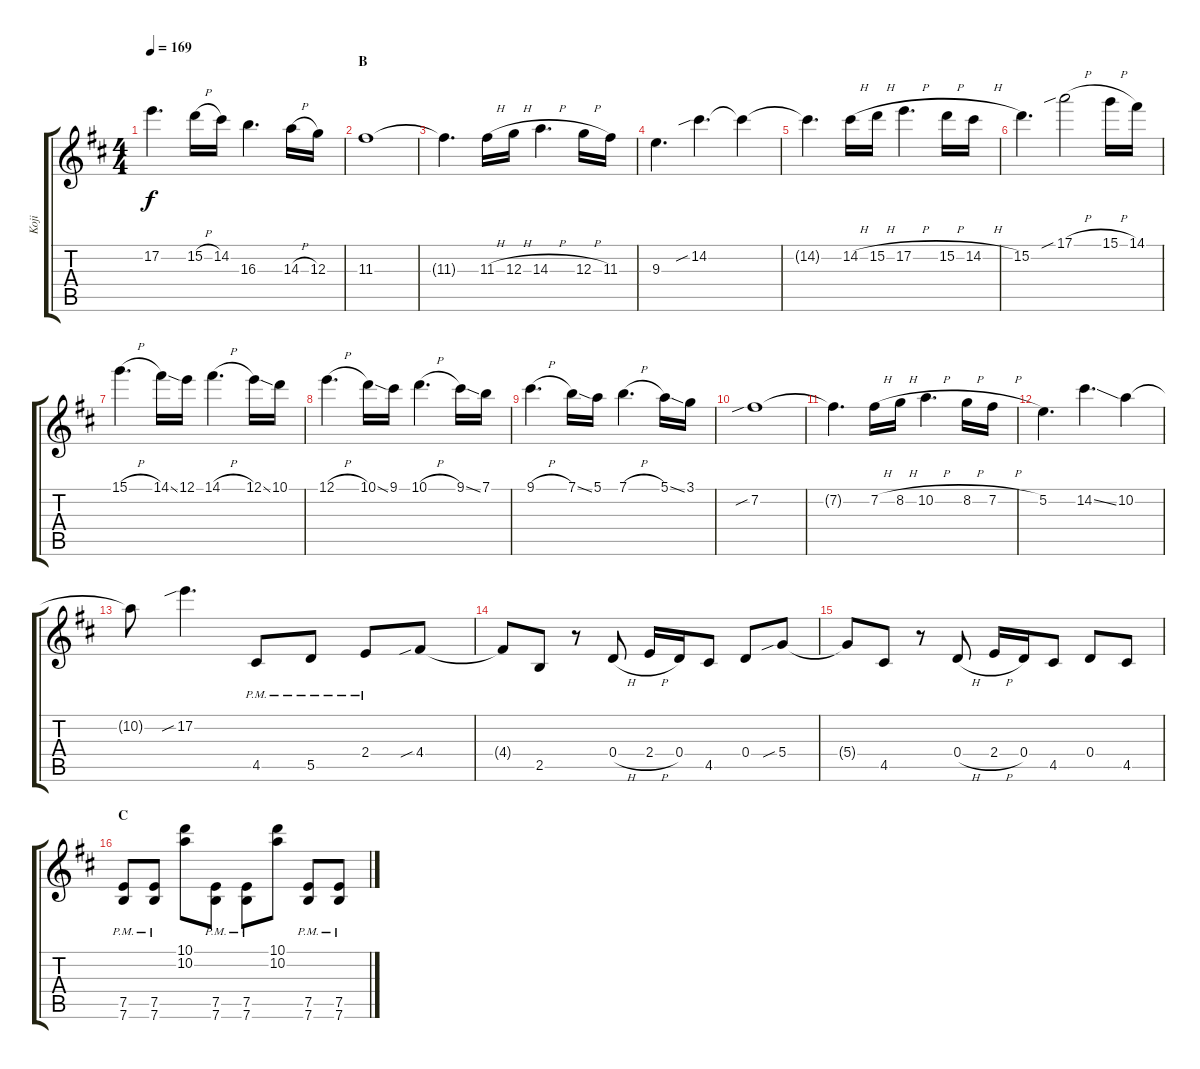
\track ("Koji" "Koji") {instrument distortionguitar}
\staff {score tabs}
\tuning (E4 B3 G3 D3 A2 E2) {hide}
\ts (4 4)
\tempo 169
\clef g2
\ks d
17.2.4{d dy f} 15.2{h}.16 14.2.16 16.3.4{d} 14.3{h}.16 12.3.16 |
\section ("" "B")
11.3.1 |
11.3{t}.4{d} 11.3{h}.16 12.3{h}.16 14.3{h}.4{d} 12.3{h}.16 11.3.16 |
9.3.4{d} 14.2{sib}.4{d} 14.2{t}.4 |
14.2{t}.4{d} 14.2{h}.16 15.2{h}.16 17.2{h}.4{d} 15.2{h}.16 14.2{h}.16 |
15.2.4{d} 17.1{sib h}.2 15.1{h}.16 14.1.16 |
15.1{h}.4{d} 14.1{ss}.16 12.1.16 14.1{h}.4{d} 12.1{ss}.16 10.1.16 |
12.1{h}.4{d} 10.1{ss}.16 9.1.16 10.1{h}.4{d} 9.1{ss}.16 7.1.16 |
9.1{h}.4{d} 7.1{ss}.16 5.1.16 7.1{h}.4{d} 5.1{ss}.16 3.1.16 |
7.2{sib}.1 |
7.2{t}.4{d} 7.2{h}.16 8.2{h}.16 10.2{h}.4{d} 8.2{h}.16 7.2{h}.16 |
5.2.4{d} 14.2{ss}.4{d} 10.2.4 |
10.2{t}.8 17.2{sib}.4{d} 4.5{pm}.8 5.5{pm}.8 2.4{pm}.8 4.4{sib}.8 |
4.4{t}.8 2.5.8 r.8 0.4{h}.8 2.4{h}.16 0.4.16 4.5.8 0.4.8 5.4{sib}.8 |
5.4{t}.8 4.5.8 r.8 0.4{h}.8 2.4{h}.16 0.4.16 4.5.8 0.4.8 4.5.8 |
\section ("" "C")
(7.5{pm} 7.6{pm}).8{volume 10} (7.5{pm} 7.6{pm}).8 (10.1 10.2).8 (7.5{pm} 7.6{pm}).8 (7.5{pm} 7.6{pm}).8 (10.1 10.2).8 (7.5{pm} 7.6{pm}).8 (7.5{pm} 7.6{pm}).8
